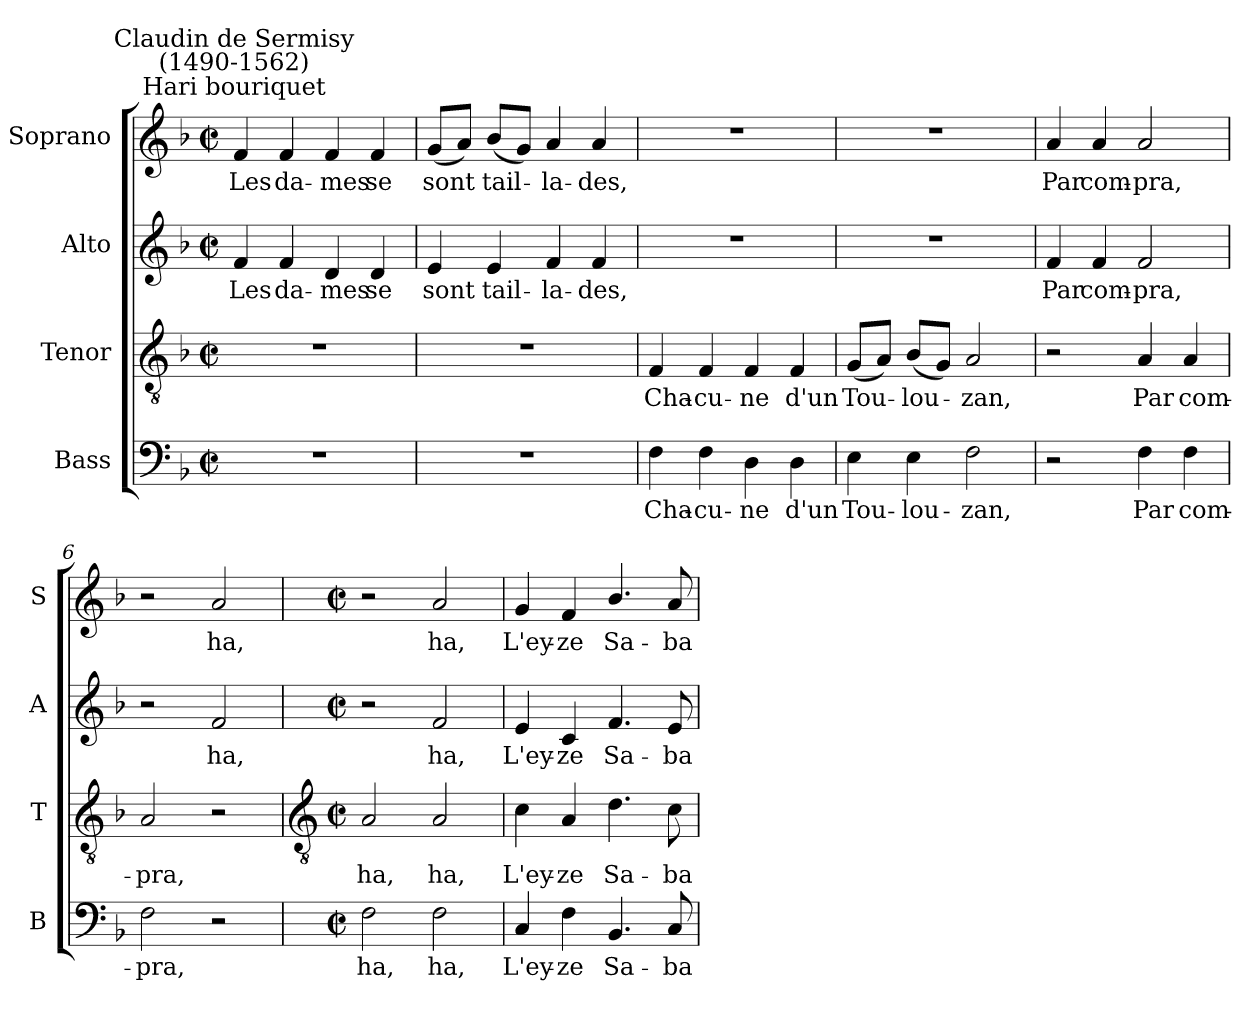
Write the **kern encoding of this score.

**kern	**text	**kern	**text	**kern	**text	**kern	**text
*part4	*part4	*part3	*part3	*part2	*part2	*part1	*part1
*staff4	*staff4	*staff3	*staff3	*staff2	*staff2	*staff1	*staff1
*I"Bass	*	*I"Tenor	*	*I"Alto	*	*I"Soprano	*
*I'B	*	*I'T	*	*I'A	*	*I'S	*
*clefF4	*	*clefGv2	*	*clefG2	*	*clefG2	*
*k[b-]	*	*k[b-]	*	*k[b-]	*	*k[b-]	*
*F:	*	*F:	*	*F:	*	*F:	*
*M2/2	*	*M2/2	*	*M2/2	*	*M2/2	*
*met(c|)	*	*met(c|)	*	*met(c|)	*	*met(c|)	*
=1	=1	=1	=1	=1	=1	=1	=1
!	!	!	!	!	!	!LO:TX:a:cj:t=Hari bouriquet	!
!	!	!	!	!	!	!LO:TX:a:cj:t=Claudin de Sermisy\n(1490-1562)	!
!	!	!	!	!	!LO:LY:b	!	!LO:LY:b
1r	.	1r	.	4f	Les	4f	Les
!	!	!	!	!	!LO:LY:b	!	!LO:LY:b
.	.	.	.	4f	da-	4f	da-
!	!	!	!	!	!LO:LY:b	!	!LO:LY:b
.	.	.	.	4d	-mes	4f	-mes
!	!	!	!	!	!LO:LY:b	!	!LO:LY:b
.	.	.	.	4d	se	4f	se
=2	=2	=2	=2	=2	=2	=2	=2
!	!	!	!	!	!LO:LY:b	!	!LO:LY:b
1r	.	1r	.	4e	sont	(<8gL	sont
.	.	.	.	.	.	8aJ)	.
!	!	!	!	!	!LO:LY:b	!	!LO:LY:b
.	.	.	.	4e	tail-	(<8b-L	tail-
.	.	.	.	.	.	8gJ)	.
!	!	!	!	!	!LO:LY:b	!	!LO:LY:b
.	.	.	.	4f	-la-	4a	la-
!	!	!	!	!	!LO:LY:b	!	!LO:LY:b
.	.	.	.	4f	-des,	4a	-des,
=3	=3	=3	=3	=3	=3	=3	=3
!	!LO:LY:b	!	!LO:LY:b	!	!	!	!
4F	Cha-	4F	Cha-	1r	.	1r	.
!	!LO:LY:b	!	!LO:LY:b	!	!	!	!
4F	-cu-	4F	-cu-	.	.	.	.
!	!LO:LY:b	!	!LO:LY:b	!	!	!	!
4D	-ne	4F	-ne	.	.	.	.
!	!LO:LY:b	!	!LO:LY:b	!	!	!	!
4D	d'un	4F	d'un	.	.	.	.
=4	=4	=4	=4	=4	=4	=4	=4
!	!LO:LY:b	!	!LO:LY:b	!	!	!	!
4E	Tou-	(<8GL	Tou-	1r	.	1r	.
.	.	8AJ)	.	.	.	.	.
!	!LO:LY:b	!	!LO:LY:b	!	!	!	!
4E	-lou-	(<8B-L	lou-	.	.	.	.
.	.	8GJ)	.	.	.	.	.
!	!LO:LY:b	!	!LO:LY:b	!	!	!	!
2F	-zan,	2A	zan,	.	.	.	.
=5	=5	=5	=5	=5	=5	=5	=5
!	!	!	!	!	!LO:LY:b	!	!LO:LY:b
2r	.	2r	.	4f	Par	4a	Par
!	!	!	!	!	!LO:LY:b	!	!LO:LY:b
.	.	.	.	4f	com-	4a	com-
!	!LO:LY:b	!	!LO:LY:b	!	!LO:LY:b	!	!LO:LY:b
4F	Par	4A	Par	2f	-pra,	2a	-pra,
!	!LO:LY:b	!	!LO:LY:b	!	!	!	!
4F	com-	4A	com-	.	.	.	.
=6	=6	=6	=6	=6	=6	=6	=6
!	!LO:LY:b	!	!LO:LY:b	!	!	!	!
2F	-pra,	2A	-pra,	2r	.	2r	.
!	!	!	!	!	!LO:LY:b	!	!LO:LY:b
2r	.	2r	.	2f	ha,	2a	ha,
!!LO:LB:g=z
=7	=7	=7	=7	=7	=7	=7	=7
*	*	*clefGv2	*	*	*	*	*
*M2/2	*	*M2/2	*	*M2/2	*	*M2/2	*
*met(c|)	*	*met(c|)	*	*met(c|)	*	*met(c|)	*
!	!LO:LY:b	!	!LO:LY:b	!	!	!	!
2F	ha,	2A	ha,	2r	.	2r	.
!	!LO:LY:b	!	!LO:LY:b	!	!LO:LY:b	!	!LO:LY:b
2F	ha,	2A	ha,	2f	ha,	2a	ha,
=8	=8	=8	=8	=8	=8	=8	=8
!	!LO:LY:b	!	!LO:LY:b	!	!LO:LY:b	!	!LO:LY:b
4C	L'ey-	4c	L'ey-	4e	L'ey-	4g	L'ey-
!	!LO:LY:b	!	!LO:LY:b	!	!LO:LY:b	!	!LO:LY:b
4F	-ze	4A	-ze	4c	-ze	4f	-ze
!	!LO:LY:b	!	!LO:LY:b	!	!LO:LY:b	!	!LO:LY:b
4.BB-	Sa-	4.d	Sa-	4.f	Sa-	4.b-/	Sa-
!	!LO:LY:b	!	!LO:LY:b	!	!LO:LY:b	!	!LO:LY:b
8C	-ba-	8c	-ba-	8e	-ba-	8a	-ba-
=	=	=	=	=	=	=	=
*-	*-	*-	*-	*-	*-	*-	*-
